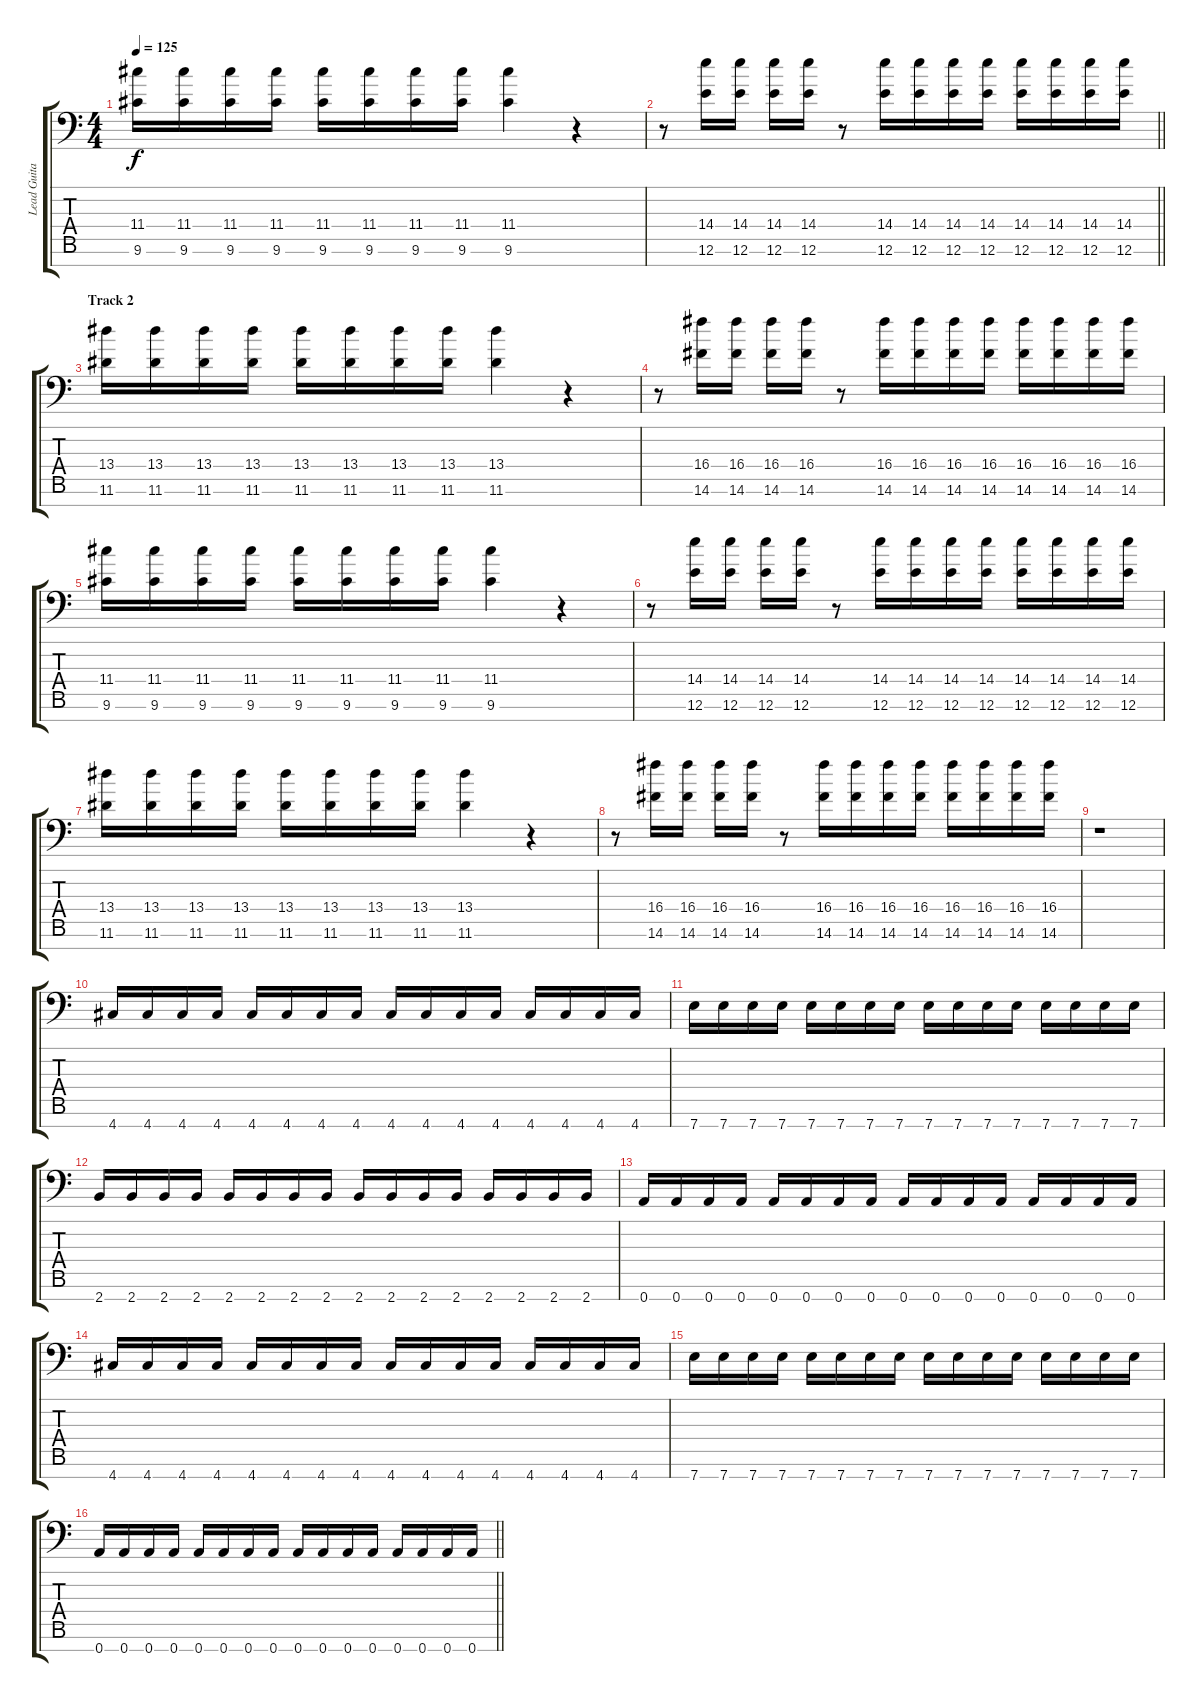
\track ("Lead Guitar-Distortion Guitar" "Lead Guita") {instrument distortionguitar}
\staff {score tabs}
\tuning (E4 B3 G3 D3 A2 E2 A1) {hide}
\ts (4 4)
\tempo 125
\clef f4
\ks c
(11.4 9.6).16{dy f} (11.4 9.6).16 (11.4 9.6).16 (11.4 9.6).16 (11.4 9.6).16 (11.4 9.6).16 (11.4 9.6).16 (11.4 9.6).16 (11.4 9.6).4 r.4 |
\barLineRight lightlight
r.8 (14.4 12.6).16 (14.4 12.6).16 (14.4 12.6).16 (14.4 12.6).16 r.8 (14.4 12.6).16 (14.4 12.6).16 (14.4 12.6).16 (14.4 12.6).16 (14.4 12.6).16 (14.4 12.6).16 (14.4 12.6).16 (14.4 12.6).16 |
\section ("" "Track 2")
(13.4 11.6).16 (13.4 11.6).16 (13.4 11.6).16 (13.4 11.6).16 (13.4 11.6).16 (13.4 11.6).16 (13.4 11.6).16 (13.4 11.6).16 (13.4 11.6).4 r.4 |
r.8 (16.4 14.6).16 (16.4 14.6).16 (16.4 14.6).16 (16.4 14.6).16 r.8 (16.4 14.6).16 (16.4 14.6).16 (16.4 14.6).16 (16.4 14.6).16 (16.4 14.6).16 (16.4 14.6).16 (16.4 14.6).16 (16.4 14.6).16 |
(11.4 9.6).16 (11.4 9.6).16 (11.4 9.6).16 (11.4 9.6).16 (11.4 9.6).16 (11.4 9.6).16 (11.4 9.6).16 (11.4 9.6).16 (11.4 9.6).4 r.4 |
r.8 (14.4 12.6).16 (14.4 12.6).16 (14.4 12.6).16 (14.4 12.6).16 r.8 (14.4 12.6).16 (14.4 12.6).16 (14.4 12.6).16 (14.4 12.6).16 (14.4 12.6).16 (14.4 12.6).16 (14.4 12.6).16 (14.4 12.6).16 |
(13.4 11.6).16 (13.4 11.6).16 (13.4 11.6).16 (13.4 11.6).16 (13.4 11.6).16 (13.4 11.6).16 (13.4 11.6).16 (13.4 11.6).16 (13.4 11.6).4 r.4 |
r.8 (16.4 14.6).16 (16.4 14.6).16 (16.4 14.6).16 (16.4 14.6).16 r.8 (16.4 14.6).16 (16.4 14.6).16 (16.4 14.6).16 (16.4 14.6).16 (16.4 14.6).16 (16.4 14.6).16 (16.4 14.6).16 (16.4 14.6).16 |
r.1 |
4.7.16 4.7.16 4.7.16 4.7.16 4.7.16 4.7.16 4.7.16 4.7.16 4.7.16 4.7.16 4.7.16 4.7.16 4.7.16 4.7.16 4.7.16 4.7.16 |
7.7.16 7.7.16 7.7.16 7.7.16 7.7.16 7.7.16 7.7.16 7.7.16 7.7.16 7.7.16 7.7.16 7.7.16 7.7.16 7.7.16 7.7.16 7.7.16 |
2.7.16 2.7.16 2.7.16 2.7.16 2.7.16 2.7.16 2.7.16 2.7.16 2.7.16 2.7.16 2.7.16 2.7.16 2.7.16 2.7.16 2.7.16 2.7.16 |
0.7.16 0.7.16 0.7.16 0.7.16 0.7.16 0.7.16 0.7.16 0.7.16 0.7.16 0.7.16 0.7.16 0.7.16 0.7.16 0.7.16 0.7.16 0.7.16 |
4.7.16 4.7.16 4.7.16 4.7.16 4.7.16 4.7.16 4.7.16 4.7.16 4.7.16 4.7.16 4.7.16 4.7.16 4.7.16 4.7.16 4.7.16 4.7.16 |
7.7.16 7.7.16 7.7.16 7.7.16 7.7.16 7.7.16 7.7.16 7.7.16 7.7.16 7.7.16 7.7.16 7.7.16 7.7.16 7.7.16 7.7.16 7.7.16 |
\barLineRight lightlight
0.7.16 0.7.16 0.7.16 0.7.16 0.7.16 0.7.16 0.7.16 0.7.16 0.7.16 0.7.16 0.7.16 0.7.16 0.7.16 0.7.16 0.7.16 0.7.16
